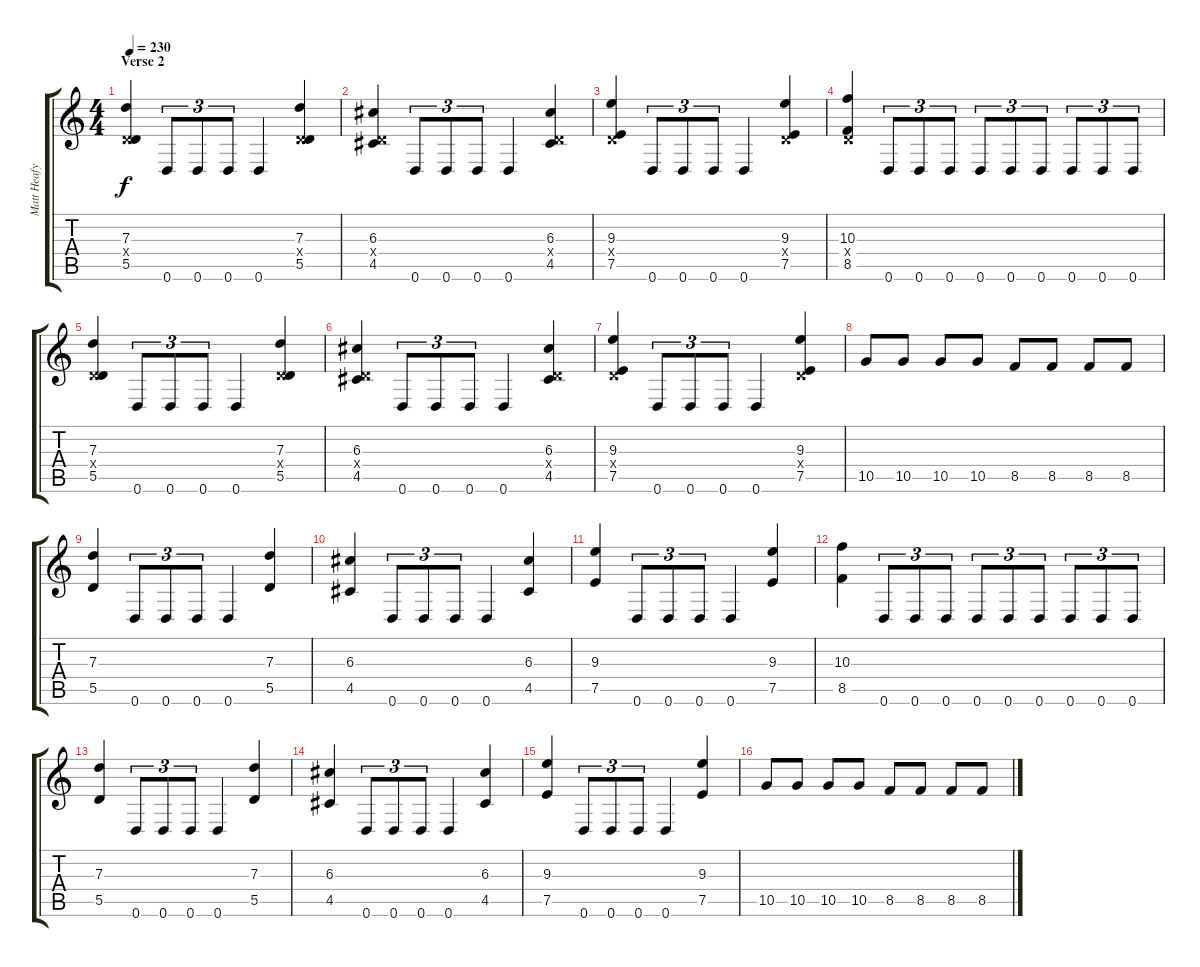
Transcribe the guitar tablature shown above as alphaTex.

\track ("Matt Heafy" "Matt Heafy") {instrument distortionguitar}
\staff {score tabs}
\tuning (E4 B3 G3 D3 A2 D2) {hide}
\ts (4 4)
\section ("" "Verse 2")
\tempo 230
\clef g2
\ks c
(7.3 0.4{x} 5.5).4{dy f} 0.6.8{tu (3 2)} 0.6.8{tu (3 2)} 0.6.8{tu (3 2)} 0.6.4 (7.3 0.4{x} 5.5).4 |
(6.3 0.4{x} 4.5).4 0.6.8{tu (3 2)} 0.6.8{tu (3 2)} 0.6.8{tu (3 2)} 0.6.4 (6.3 0.4{x} 4.5).4 |
(9.3 0.4{x} 7.5).4 0.6.8{tu (3 2)} 0.6.8{tu (3 2)} 0.6.8{tu (3 2)} 0.6.4 (9.3 0.4{x} 7.5).4 |
(10.3 0.4{x} 8.5).4 0.6.8{tu (3 2)} 0.6.8{tu (3 2)} 0.6.8{tu (3 2)} 0.6.8{tu (3 2)} 0.6.8{tu (3 2)} 0.6.8{tu (3 2)} 0.6.8{tu (3 2)} 0.6.8{tu (3 2)} 0.6.8{tu (3 2)} |
(7.3 0.4{x} 5.5).4 0.6.8{tu (3 2)} 0.6.8{tu (3 2)} 0.6.8{tu (3 2)} 0.6.4 (7.3 0.4{x} 5.5).4 |
(6.3 0.4{x} 4.5).4 0.6.8{tu (3 2)} 0.6.8{tu (3 2)} 0.6.8{tu (3 2)} 0.6.4 (6.3 0.4{x} 4.5).4 |
(9.3 0.4{x} 7.5).4 0.6.8{tu (3 2)} 0.6.8{tu (3 2)} 0.6.8{tu (3 2)} 0.6.4 (9.3 0.4{x} 7.5).4 |
10.5.8 10.5.8 10.5.8 10.5.8 8.5.8 8.5.8 8.5.8 8.5.8 |
(7.3 5.5).4 0.6.8{tu (3 2)} 0.6.8{tu (3 2)} 0.6.8{tu (3 2)} 0.6.4 (7.3 5.5).4 |
(6.3 4.5).4 0.6.8{tu (3 2)} 0.6.8{tu (3 2)} 0.6.8{tu (3 2)} 0.6.4 (6.3 4.5).4 |
(9.3 7.5).4 0.6.8{tu (3 2)} 0.6.8{tu (3 2)} 0.6.8{tu (3 2)} 0.6.4 (9.3 7.5).4 |
(10.3 8.5).4 0.6.8{tu (3 2)} 0.6.8{tu (3 2)} 0.6.8{tu (3 2)} 0.6.8{tu (3 2)} 0.6.8{tu (3 2)} 0.6.8{tu (3 2)} 0.6.8{tu (3 2)} 0.6.8{tu (3 2)} 0.6.8{tu (3 2)} |
(7.3 5.5).4 0.6.8{tu (3 2)} 0.6.8{tu (3 2)} 0.6.8{tu (3 2)} 0.6.4 (7.3 5.5).4 |
(6.3 4.5).4 0.6.8{tu (3 2)} 0.6.8{tu (3 2)} 0.6.8{tu (3 2)} 0.6.4 (6.3 4.5).4 |
(9.3 7.5).4 0.6.8{tu (3 2)} 0.6.8{tu (3 2)} 0.6.8{tu (3 2)} 0.6.4 (9.3 7.5).4 |
10.5.8 10.5.8 10.5.8 10.5.8 8.5.8 8.5.8 8.5.8 8.5.8
